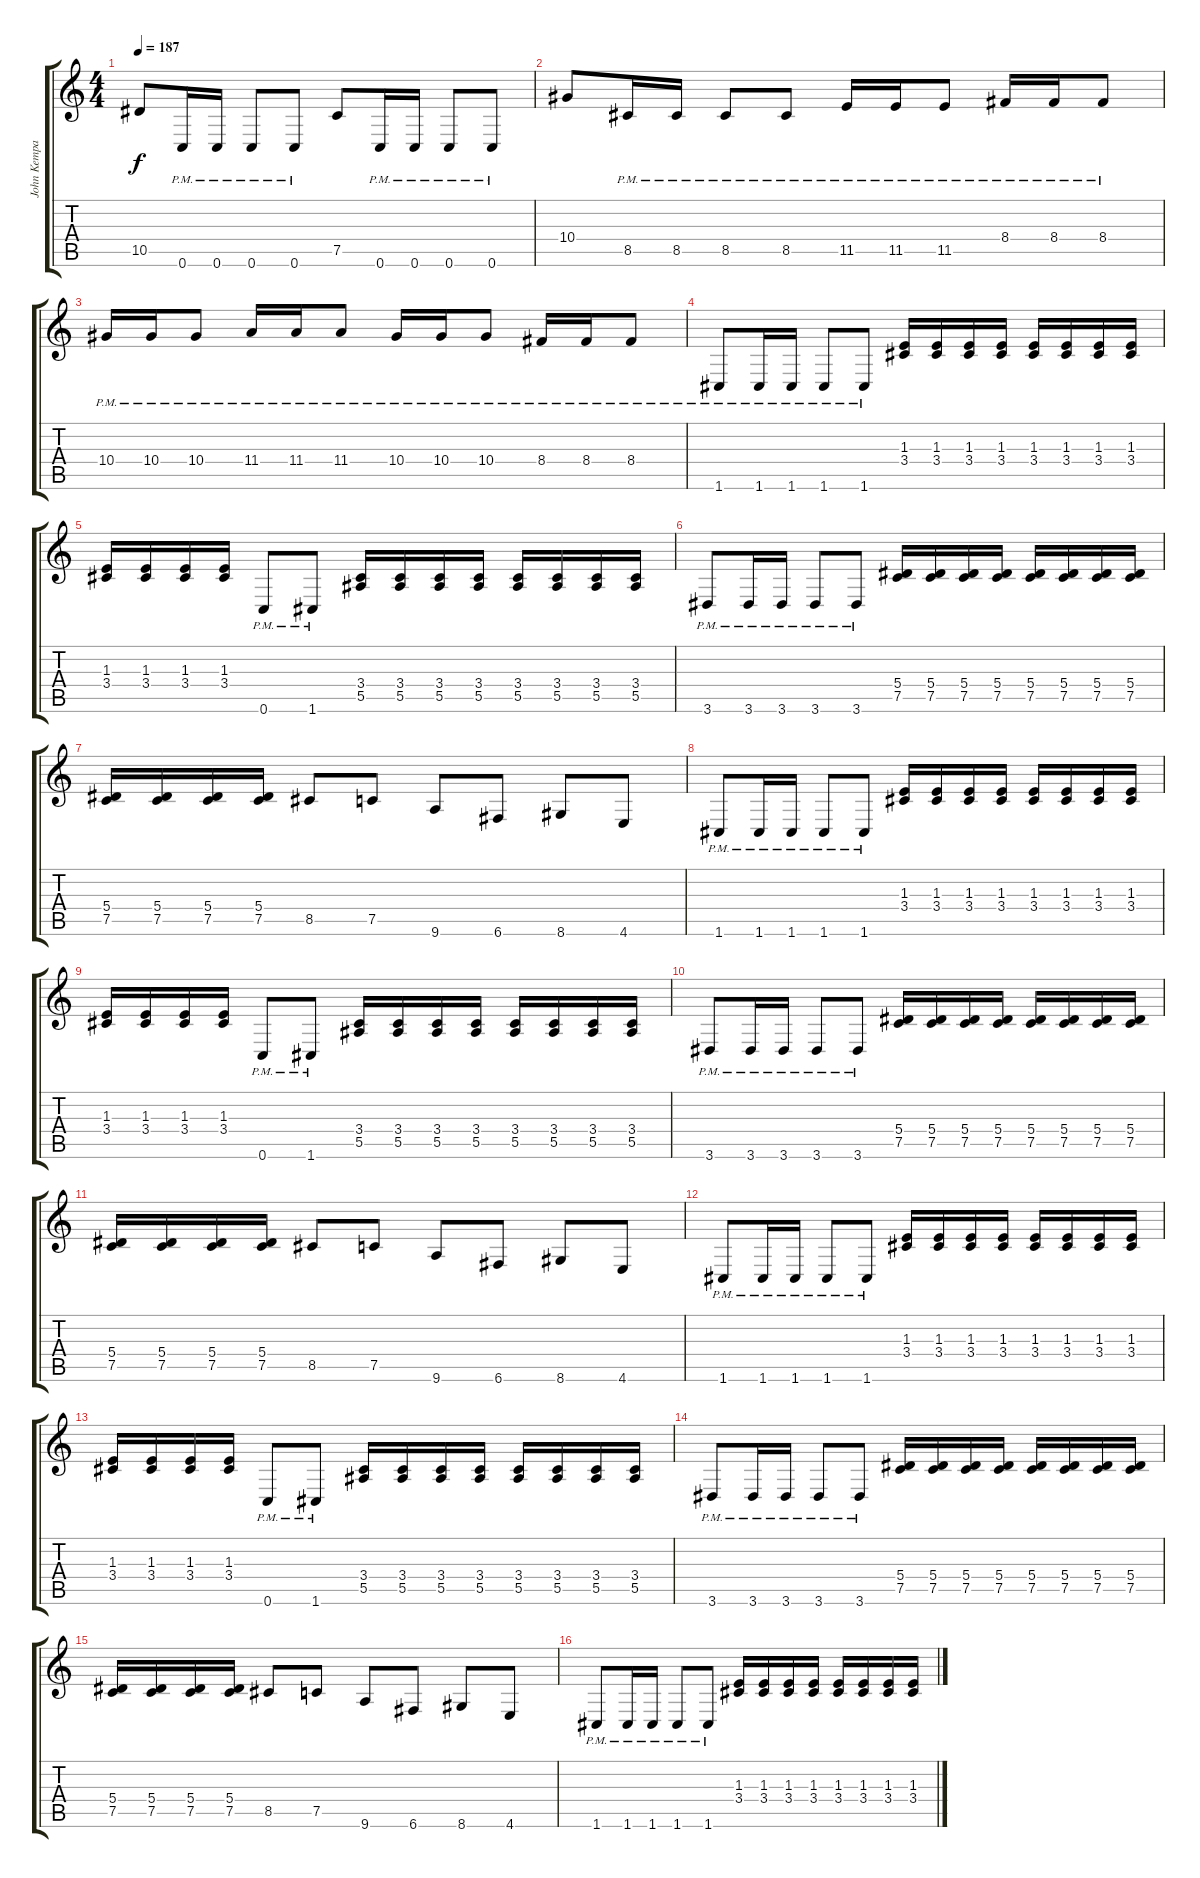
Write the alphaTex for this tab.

\track ("John Kempainen (Rythm Guitar)" "John Kempa") {instrument distortionguitar}
\staff {score tabs}
\tuning (C4 G3 Eb3 Bb2 F2 C2) {hide}
\ts (4 4)
\tempo 187
\clef g2
\ks c
10.5.8{dy f} 0.6{pm}.16 0.6{pm}.16 0.6{pm}.8 0.6{pm}.8 7.5.8 0.6{pm}.16 0.6{pm}.16 0.6{pm}.8 0.6{pm}.8 |
10.4.8 8.5{pm}.16 8.5{pm}.16 8.5{pm}.8 8.5{pm}.8 11.5{pm}.16 11.5{pm}.16 11.5{pm}.8 8.4{pm}.16 8.4{pm}.16 8.4{pm}.8 |
10.4{pm}.16 10.4{pm}.16 10.4{pm}.8 11.4{pm}.16 11.4{pm}.16 11.4{pm}.8 10.4{pm}.16 10.4{pm}.16 10.4{pm}.8 8.4{pm}.16 8.4{pm}.16 8.4{pm}.8 |
1.6{pm}.8 1.6{pm}.16 1.6{pm}.16 1.6{pm}.8 1.6{pm}.8 (1.3 3.4).16 (1.3 3.4).16 (1.3 3.4).16 (1.3 3.4).16 (1.3 3.4).16 (1.3 3.4).16 (1.3 3.4).16 (1.3 3.4).16 |
(1.3 3.4).16 (1.3 3.4).16 (1.3 3.4).16 (1.3 3.4).16 0.6{pm}.8 1.6{pm}.8 (3.4 5.5).16 (3.4 5.5).16 (3.4 5.5).16 (3.4 5.5).16 (3.4 5.5).16 (3.4 5.5).16 (3.4 5.5).16 (3.4 5.5).16 |
3.6{pm}.8 3.6{pm}.16 3.6{pm}.16 3.6{pm}.8 3.6{pm}.8 (5.4 7.5).16 (5.4 7.5).16 (5.4 7.5).16 (5.4 7.5).16 (5.4 7.5).16 (5.4 7.5).16 (5.4 7.5).16 (5.4 7.5).16 |
(5.4 7.5).16 (5.4 7.5).16 (5.4 7.5).16 (5.4 7.5).16 8.5.8 7.5.8 9.6.8 6.6.8 8.6.8 4.6.8 |
1.6{pm}.8 1.6{pm}.16 1.6{pm}.16 1.6{pm}.8 1.6{pm}.8 (1.3 3.4).16 (1.3 3.4).16 (1.3 3.4).16 (1.3 3.4).16 (1.3 3.4).16 (1.3 3.4).16 (1.3 3.4).16 (1.3 3.4).16 |
(1.3 3.4).16 (1.3 3.4).16 (1.3 3.4).16 (1.3 3.4).16 0.6{pm}.8 1.6{pm}.8 (3.4 5.5).16 (3.4 5.5).16 (3.4 5.5).16 (3.4 5.5).16 (3.4 5.5).16 (3.4 5.5).16 (3.4 5.5).16 (3.4 5.5).16 |
3.6{pm}.8 3.6{pm}.16 3.6{pm}.16 3.6{pm}.8 3.6{pm}.8 (5.4 7.5).16 (5.4 7.5).16 (5.4 7.5).16 (5.4 7.5).16 (5.4 7.5).16 (5.4 7.5).16 (5.4 7.5).16 (5.4 7.5).16 |
(5.4 7.5).16 (5.4 7.5).16 (5.4 7.5).16 (5.4 7.5).16 8.5.8 7.5.8 9.6.8 6.6.8 8.6.8 4.6.8 |
1.6{pm}.8 1.6{pm}.16 1.6{pm}.16 1.6{pm}.8 1.6{pm}.8 (1.3 3.4).16 (1.3 3.4).16 (1.3 3.4).16 (1.3 3.4).16 (1.3 3.4).16 (1.3 3.4).16 (1.3 3.4).16 (1.3 3.4).16 |
(1.3 3.4).16 (1.3 3.4).16 (1.3 3.4).16 (1.3 3.4).16 0.6{pm}.8 1.6{pm}.8 (3.4 5.5).16 (3.4 5.5).16 (3.4 5.5).16 (3.4 5.5).16 (3.4 5.5).16 (3.4 5.5).16 (3.4 5.5).16 (3.4 5.5).16 |
3.6{pm}.8 3.6{pm}.16 3.6{pm}.16 3.6{pm}.8 3.6{pm}.8 (5.4 7.5).16 (5.4 7.5).16 (5.4 7.5).16 (5.4 7.5).16 (5.4 7.5).16 (5.4 7.5).16 (5.4 7.5).16 (5.4 7.5).16 |
(5.4 7.5).16 (5.4 7.5).16 (5.4 7.5).16 (5.4 7.5).16 8.5.8 7.5.8 9.6.8 6.6.8 8.6.8 4.6.8 |
1.6{pm}.8 1.6{pm}.16 1.6{pm}.16 1.6{pm}.8 1.6{pm}.8 (1.3 3.4).16 (1.3 3.4).16 (1.3 3.4).16 (1.3 3.4).16 (1.3 3.4).16 (1.3 3.4).16 (1.3 3.4).16 (1.3 3.4).16
